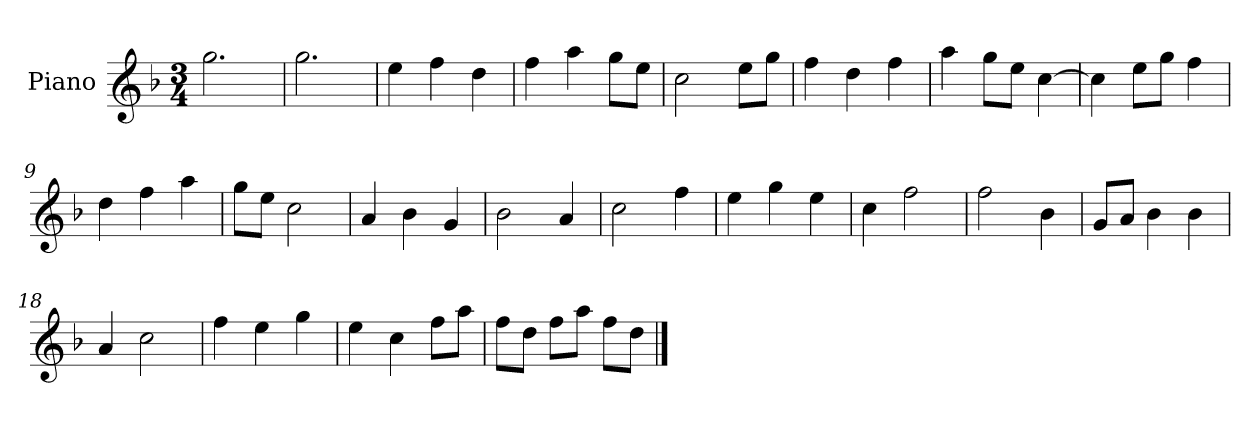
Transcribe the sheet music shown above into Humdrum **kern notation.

**kern
*part1
*staff1
*I"Piano
*I'P-no
*clefG2
*k[b-]
*M3/4
*MM179
=1
2.gg\
=2
2.gg\
=3
4ee\
4ff\
4dd\
=4
4ff\
4aa\
8gg\L
8ee\J
=5
2cc\
8ee\L
8gg\J
=6
4ff\
4dd\
4ff\
=7
4aa\
8gg\L
8ee\J
[4cc\
=8
4cc\]
8ee\L
8gg\J
4ff\
=9
4dd\
4ff\
4aa\
=10
8gg\L
8ee\J
2cc\
!!LO:LB:g=z
=11
4a/
4b-\
4g/
=12
2b-\
4a/
=13
2cc\
4ff\
=14
4ee\
4gg\
4ee\
=15
4cc\
2ff\
=16
2ff\
4b-\
=17
8g/L
8a/J
4b-\
4b-\
=18
4a/
2cc\
=19
4ff\
4ee\
4gg\
=20
4ee\
4cc\
8ff\L
8aa\J
=21
8ff\L
8dd\J
8ff\L
8aa\J
8ff\L
8dd\J
==
*-
